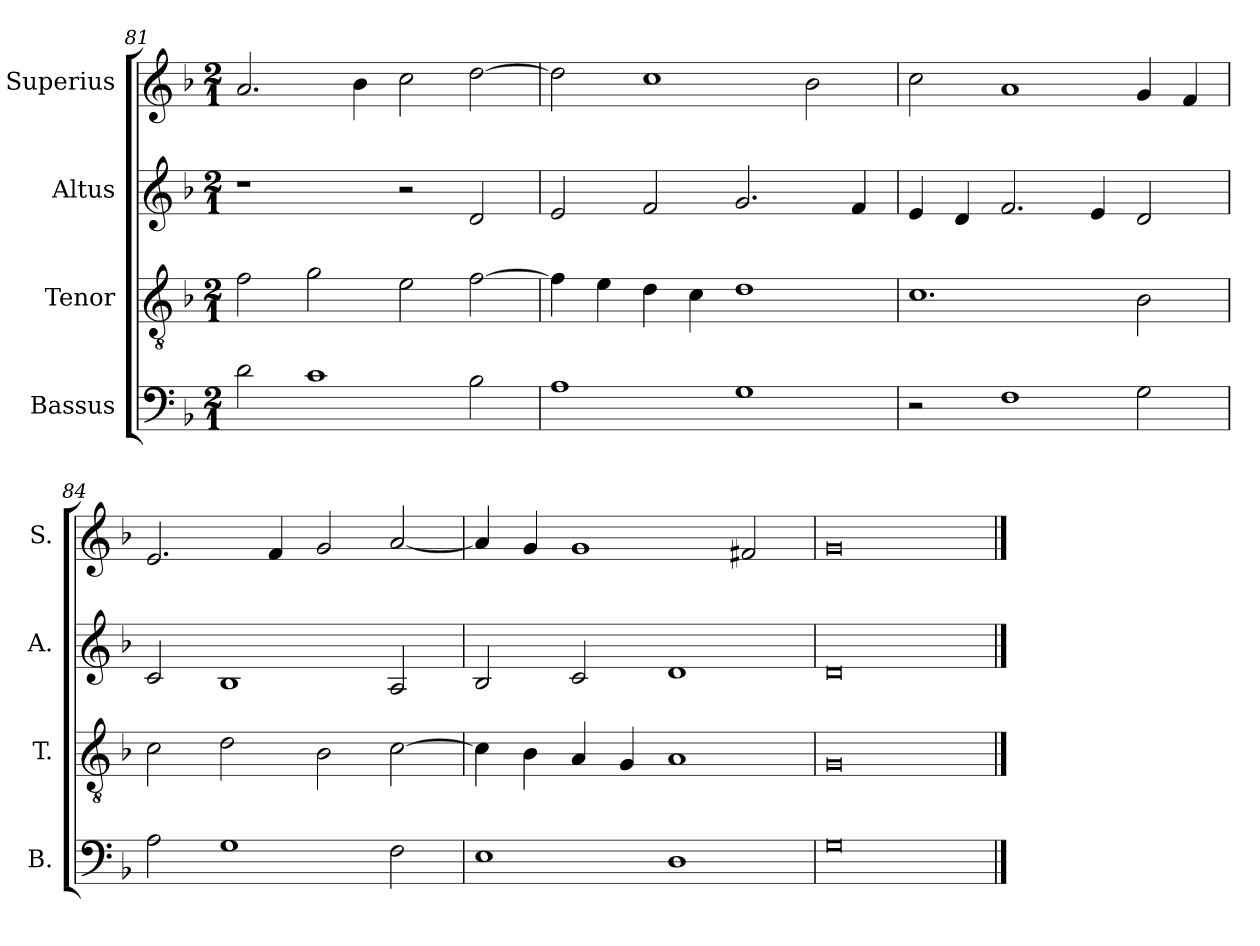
**kern	**kern	**kern	**kern
*part4	*part3	*part2	*part1
*staff4	*staff3	*staff2	*staff1
*I"Bassus	*I"Tenor	*I"Altus	*I"Superius
*I'B.	*I'T.	*I'A.	*I'S.
*clefF4	*clefGv2	*clefG2	*clefG2
*	*ITrd7c12	*	*
*k[b-]	*k[b-]	*k[b-]	*k[b-]
*F:	*F:	*F:	*F:
*M2/1	*M2/1	*M2/1	*M2/1
=81	=81	=81	=81
2di\	2Fi\	1r	2.ai/
1ci	2Gi\	.	.
.	.	.	4b-i\
.	2Ei\	2r	2cci\
2B-i\	[>2Fi\	2di/	[>2ddi\
!!LO:LB:g=z
=82	=82	=82	=82
1Ai	4Fi\]	2ei/	2ddi\]
.	4Ei\	.	.
.	4Di\	2fi/	1cci
.	4Ci\	.	.
1Gi	1Di	2.gi/	.
.	.	.	2b-i\
.	.	4fi/	.
=83	=83	=83	=83
2r	1.Ci	4ei/	2cci\
.	.	4di/	.
1Fi	.	2.fi/	1ai
.	.	4ei/	.
2Gi\	2BB-i\	2di/	4gi/
.	.	.	4fi/
=84	=84	=84	=84
2Ai\	2Ci\	2ci/	2.ei/
1Gi	2Di\	1B-i	.
.	.	.	4fi/
.	2BB-i\	.	2gi/
2Fi\	[>2Ci\	2Ai/	[<2ai/
=85	=85	=85	=85
1Ei	4Ci\]	2B-i/	4ai/]
.	4BB-i\	.	4gi/
.	4AAi/	2ci/	1gi
.	4GGi/	.	.
1Di	1AAi	1di	.
.	.	.	2f#Xi/
=86	=86	=86	=86
0Gi	0GGi	0di	0gi
==	==	==	==
*-	*-	*-	*-
